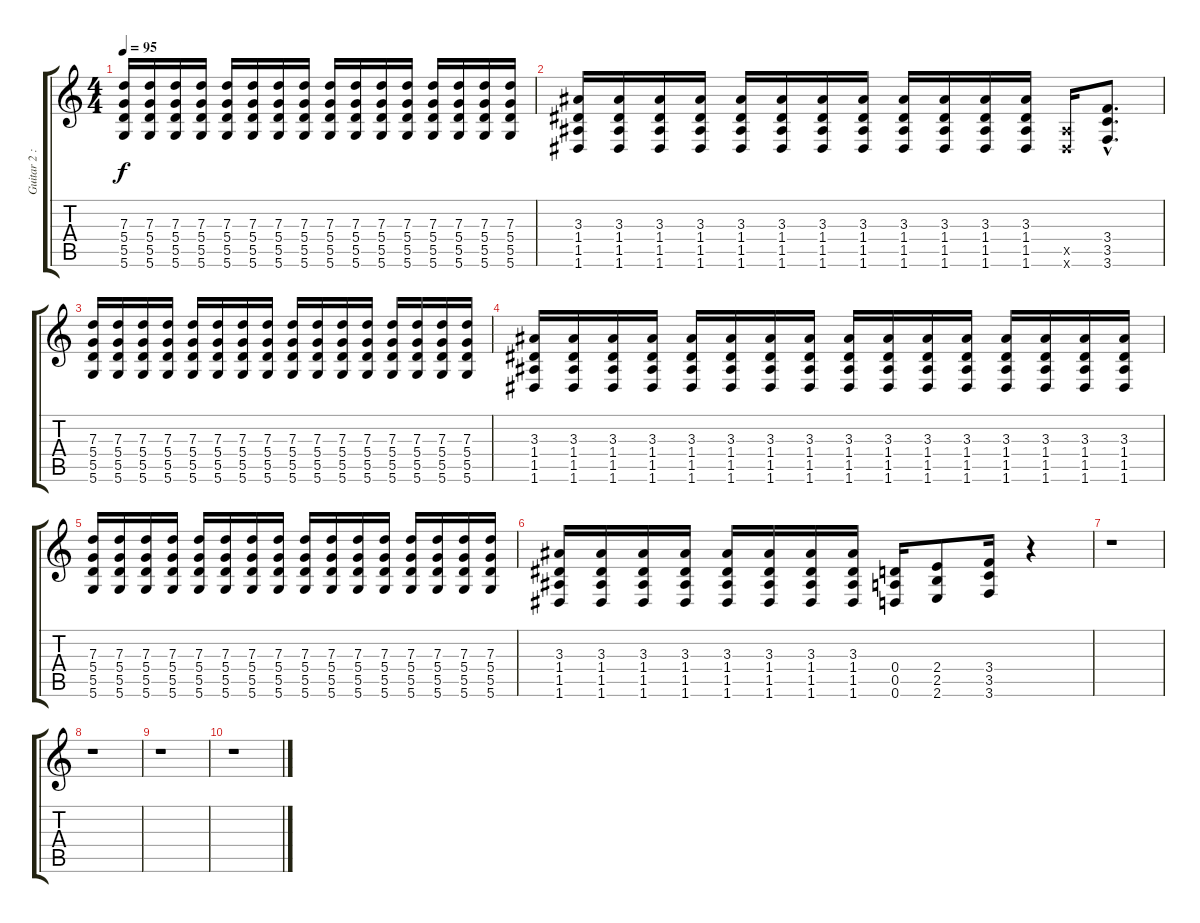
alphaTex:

\track ("Guitar 2 : Todd Weinstock" "Guitar 2 :") {instrument distortionguitar}
\staff {score tabs}
\tuning (E4 B3 G3 D3 A2 D2) {hide}
\ts (4 4)
\tempo 95
\clef g2
\ks c
(7.3 5.4 5.5 5.6).16{dy f} (7.3 5.4 5.5 5.6).16 (7.3 5.4 5.5 5.6).16 (7.3 5.4 5.5 5.6).16 (7.3 5.4 5.5 5.6).16 (7.3 5.4 5.5 5.6).16 (7.3 5.4 5.5 5.6).16 (7.3 5.4 5.5 5.6).16 (7.3 5.4 5.5 5.6).16 (7.3 5.4 5.5 5.6).16 (7.3 5.4 5.5 5.6).16 (7.3 5.4 5.5 5.6).16 (7.3 5.4 5.5 5.6).16 (7.3 5.4 5.5 5.6).16 (7.3 5.4 5.5 5.6).16 (7.3 5.4 5.5 5.6).16 |
(3.3 1.4 1.5 1.6).16 (3.3 1.4 1.5 1.6).16 (3.3 1.4 1.5 1.6).16 (3.3 1.4 1.5 1.6).16 (3.3 1.4 1.5 1.6).16 (3.3 1.4 1.5 1.6).16 (3.3 1.4 1.5 1.6).16 (3.3 1.4 1.5 1.6).16 (3.3 1.4 1.5 1.6).16 (3.3 1.4 1.5 1.6).16 (3.3 1.4 1.5 1.6).16 (3.3 1.4 1.5 1.6).16 (1.5{x} 1.6{x}).16 (3.4{hac} 3.5{hac} 3.6{hac}).8{d} |
(7.3 5.4 5.5 5.6).16{instrument distortionguitar} (7.3 5.4 5.5 5.6).16 (7.3 5.4 5.5 5.6).16 (7.3 5.4 5.5 5.6).16 (7.3 5.4 5.5 5.6).16 (7.3 5.4 5.5 5.6).16 (7.3 5.4 5.5 5.6).16 (7.3 5.4 5.5 5.6).16 (7.3 5.4 5.5 5.6).16 (7.3 5.4 5.5 5.6).16 (7.3 5.4 5.5 5.6).16 (7.3 5.4 5.5 5.6).16 (7.3 5.4 5.5 5.6).16 (7.3 5.4 5.5 5.6).16 (7.3 5.4 5.5 5.6).16 (7.3 5.4 5.5 5.6).16 |
(3.3 1.4 1.5 1.6).16 (3.3 1.4 1.5 1.6).16 (3.3 1.4 1.5 1.6).16 (3.3 1.4 1.5 1.6).16 (3.3 1.4 1.5 1.6).16 (3.3 1.4 1.5 1.6).16 (3.3 1.4 1.5 1.6).16 (3.3 1.4 1.5 1.6).16 (3.3 1.4 1.5 1.6).16 (3.3 1.4 1.5 1.6).16 (3.3 1.4 1.5 1.6).16 (3.3 1.4 1.5 1.6).16 (3.3 1.4 1.5 1.6).16 (3.3 1.4 1.5 1.6).16 (3.3 1.4 1.5 1.6).16 (3.3 1.4 1.5 1.6).16 |
(7.3 5.4 5.5 5.6).16 (7.3 5.4 5.5 5.6).16 (7.3 5.4 5.5 5.6).16 (7.3 5.4 5.5 5.6).16 (7.3 5.4 5.5 5.6).16 (7.3 5.4 5.5 5.6).16 (7.3 5.4 5.5 5.6).16 (7.3 5.4 5.5 5.6).16 (7.3 5.4 5.5 5.6).16 (7.3 5.4 5.5 5.6).16 (7.3 5.4 5.5 5.6).16 (7.3 5.4 5.5 5.6).16 (7.3 5.4 5.5 5.6).16 (7.3 5.4 5.5 5.6).16 (7.3 5.4 5.5 5.6).16 (7.3 5.4 5.5 5.6).16 |
(3.3 1.4 1.5 1.6).16 (3.3 1.4 1.5 1.6).16 (3.3 1.4 1.5 1.6).16 (3.3 1.4 1.5 1.6).16 (3.3 1.4 1.5 1.6).16 (3.3 1.4 1.5 1.6).16 (3.3 1.4 1.5 1.6).16 (3.3 1.4 1.5 1.6).16 (0.4 0.5 0.6).16 (2.4 2.5 2.6).8 (3.4 3.5 3.6).16 r.4 |
r.1 |
r.1 |
r.1 |
r.1
